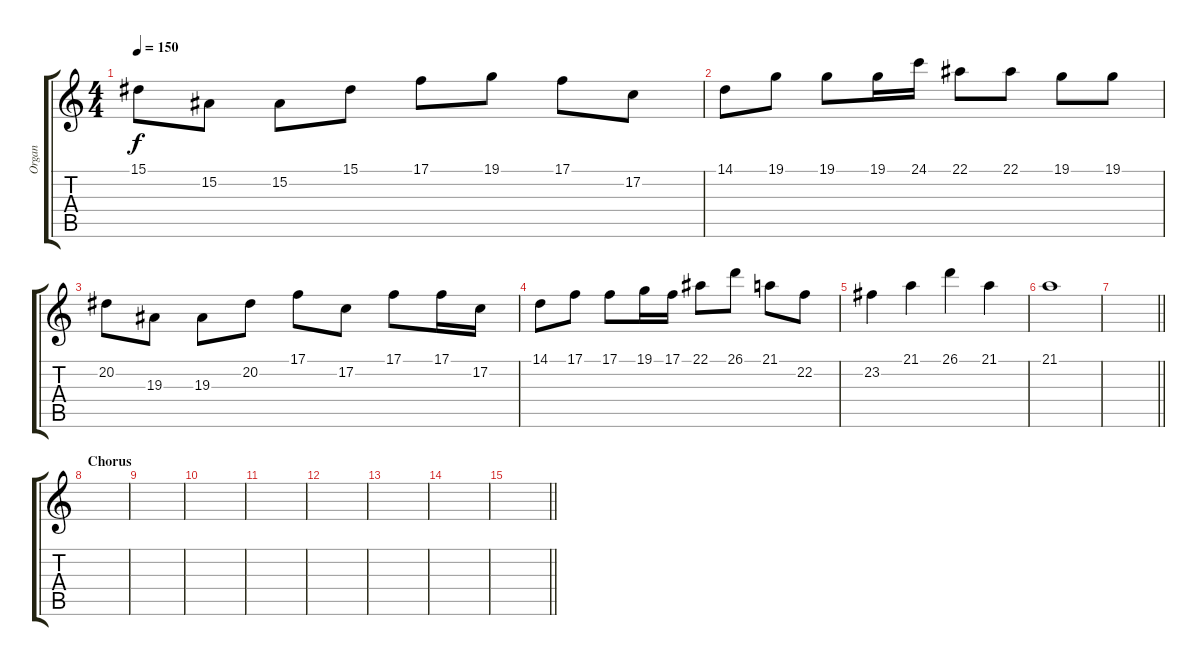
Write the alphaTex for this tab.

\track ("Organ" "Organ") {instrument rockorgan}
\staff {score tabs}
\tuning (C4 G3 Eb3 Bb2 F2 C2) {hide}
\ts (4 4)
\tempo 150
\clef g2
\ks c
15.1.8{dy f} 15.2.8 15.2.8 15.1.8 17.1.8 19.1.8 17.1.8 17.2.8 |
14.1.8 19.1.8 19.1.8 19.1.16 24.1.16 22.1.8 22.1.8 19.1.8 19.1.8 |
20.2.8 19.3.8 19.3.8 20.2.8 17.1.8 17.2.8 17.1.8 17.1.16 17.2.16 |
14.1.8 17.1.8 17.1.8 19.1.16 17.1.16 22.1.8 26.1.8 21.1.8 22.2.8 |
23.2.4 21.1.4 26.1.4 21.1.4 |
21.1.1 |
\barLineRight lightlight
|
\section ("" "Chorus")
|
|
|
|
|
|
|
\barLineRight lightlight
